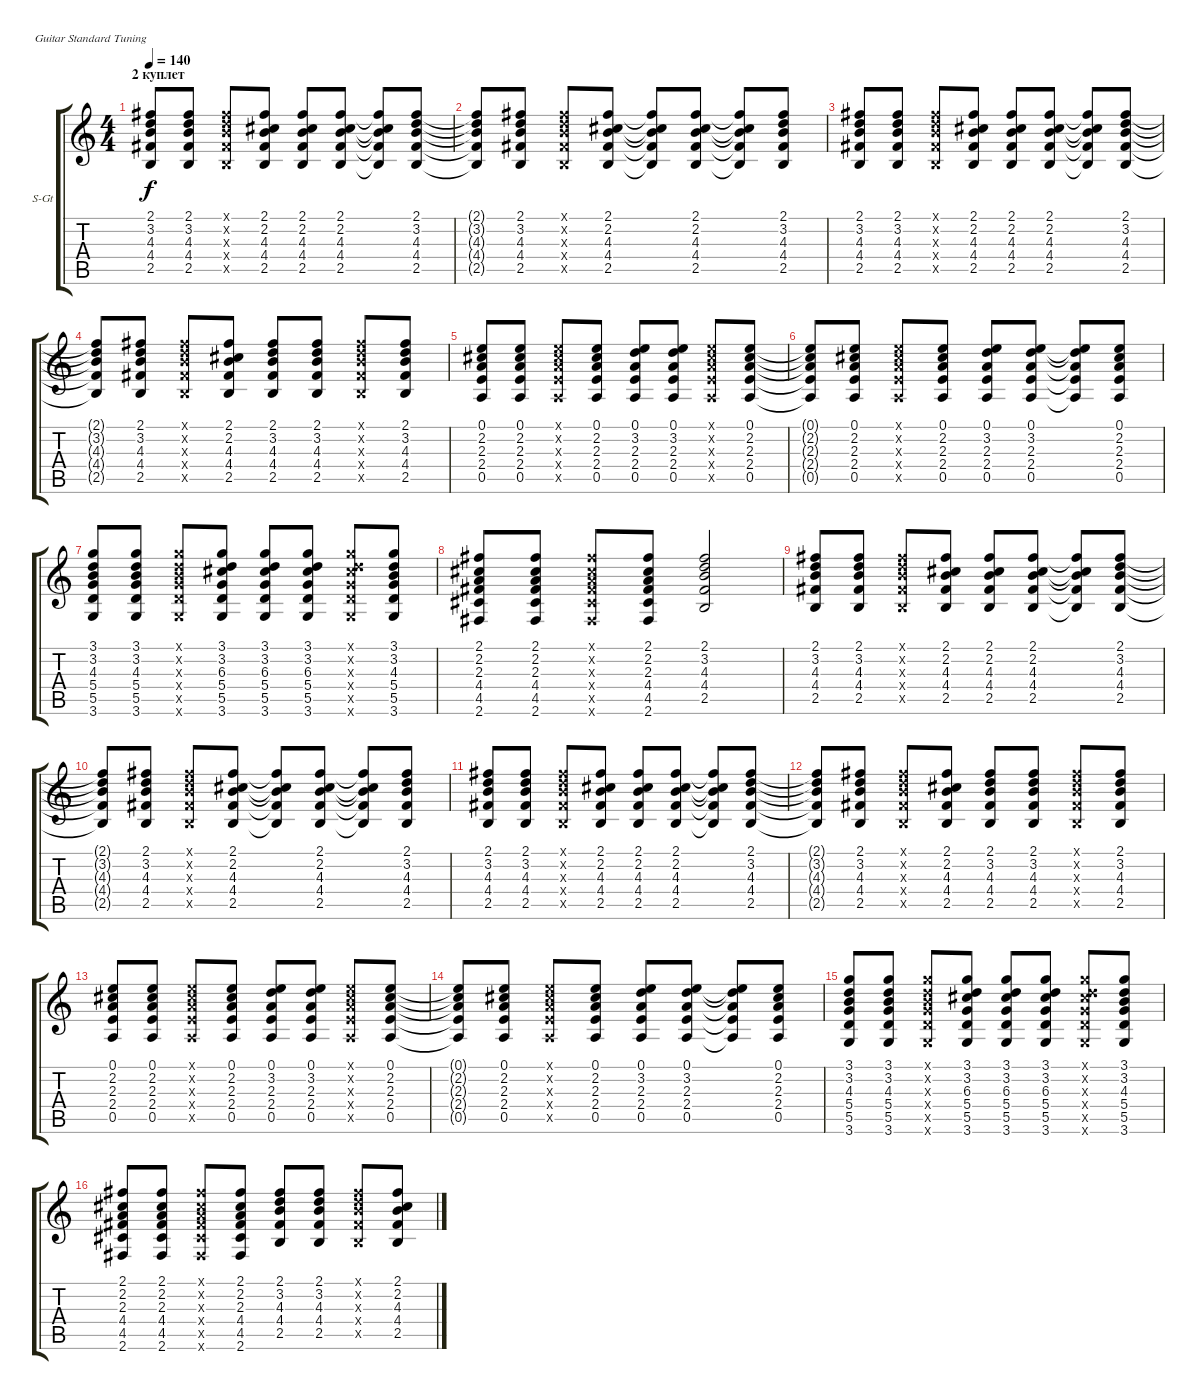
\defaultSystemsLayout 4
\bracketExtendMode groupsimilarinstruments
\firstSystemTrackNameOrientation horizontal
\otherSystemsTrackNameOrientation horizontal
\track ("Steel Guitar" "S-Gt") {instrument acousticguitarsteel}
\staff {score tabs}
\tuning (E4 B3 G3 D3 A2 E2)
\ts (4 4)
\section ("" "2 куплет")
\tempo 140
\clef g2
\ks c
(2.5 2.1 3.2 4.3 4.4).8{dy f} (2.5 2.1 3.2 4.3 4.4).8 (2.5{x} 2.1{x} 3.2{x} 4.3{x} 4.4{x}).8 (2.5 2.1 2.2 4.3 4.4).8 (2.5 2.1 2.2 4.3 4.4).8 (2.5 2.1 2.2 4.3 4.4).8 (2.5{t} 2.1{t} 2.2{t} 4.3{t} 4.4{t}).8 (2.5 2.1 3.2 4.4 4.3).8 |
(2.5{t} 2.1{t} 3.2{t} 4.3{t} 4.4{t}).8 (2.5 2.1 3.2 4.3 4.4).8 (2.5{x} 2.1{x} 3.2{x} 4.3{x} 4.4{x}).8 (2.5 2.1 2.2 4.3 4.4).8 (2.5{t} 2.1{t} 2.2{t} 4.3{t} 4.4{t}).8 (2.5 2.1 2.2 4.3 4.4).8 (2.5{t} 2.1{t} 2.2{t} 4.3{t} 4.4{t}).8 (2.5 2.1 3.2 4.4 4.3).8 |
(2.5 2.1 3.2 4.3 4.4).8 (2.5 2.1 3.2 4.3 4.4).8 (2.5{x} 2.1{x} 3.2{x} 4.3{x} 4.4{x}).8 (2.5 2.1 2.2 4.3 4.4).8 (2.5 2.1 2.2 4.3 4.4).8 (2.5 2.1 2.2 4.3 4.4).8 (2.5{t} 2.1{t} 2.2{t} 4.3{t} 4.4{t}).8 (2.5 2.1 3.2 4.4 4.3).8 |
(2.5{t} 2.1{t} 3.2{t} 4.3{t} 4.4{t}).8 (2.5 2.1 3.2 4.3 4.4).8 (2.5{x} 2.1{x} 3.2{x} 4.3{x} 4.4{x}).8 (2.5 2.1 2.2 4.3 4.4).8 (2.5 2.1 3.2 4.4 4.3).8 (2.5 2.1 3.2 4.3 4.4).8 (2.5{x} 4.4{x} 3.2{x} 4.3{x} 2.1{x}).8 (2.5 2.1 3.2 4.4 4.3).8 |
(0.5 0.1 2.2 2.3 2.4).8 (0.5 0.1 2.2 2.3 2.4).8 (0.1{x} 2.2{x} 2.3{x} 2.4{x} 0.5{x}).8 (0.5 0.1 2.2 2.3 2.4).8 (0.5 0.1 2.3 2.4 3.2).8 (0.5 0.1 3.2 2.3 2.4).8 (0.5{x} 0.1{x} 2.2{x} 2.3{x} 2.4{x}).8 (0.5 0.1 2.2 2.3 2.4).8 |
(0.5{t} 0.1{t} 2.2{t} 2.3{t} 2.4{t}).8 (0.5 0.1 2.2 2.3 2.4).8 (0.5{x} 0.1{x} 2.2{x} 2.3{x} 2.4{x}).8 (0.5 0.1 2.2 2.3 2.4).8 (0.5 0.1 3.2 2.3 2.4).8 (0.5 0.1 3.2 2.3 2.4).8 (0.5{t} 0.1{t} 3.2{t} 2.3{t} 2.4{t}).8 (0.5 0.1 2.2 2.3 2.4).8 |
(5.5 5.4 3.6 3.2 4.3 3.1).8 (3.6 3.2 4.3 5.4 5.5 3.1).8 (3.6{x} 5.5{x} 5.4{x} 3.2{x} 4.3{x} 3.1{x}).8 (5.5 3.6 5.4 6.3 3.2 3.1).8 (3.6 3.1 3.2 6.3 5.4 5.5).8 (3.6 3.1 3.2 6.3 5.4 5.5).8 (5.5{x} 3.6{x} 6.3{x} 5.4{x} 3.1{x} 3.2{x}).8 (3.6 3.1 4.3 5.4 5.5 3.2).8 |
(2.1 2.3 4.4 2.2 2.6 4.5).8 (2.6 2.1 2.2 2.3 4.4 4.5).8 (2.6{x} 2.1{x} 2.2{x} 2.3{x} 4.4{x} 4.5{x}).8 (2.6 2.1 2.2 2.3 4.4 4.5).8 (2.5 2.1 3.2 4.3 4.4).2 |
(2.5 2.1 3.2 4.3 4.4).8 (2.5 2.1 3.2 4.3 4.4).8 (2.5{x} 2.1{x} 3.2{x} 4.3{x} 4.4{x}).8 (2.5 2.1 2.2 4.3 4.4).8 (2.5 2.1 2.2 4.3 4.4).8 (2.5 2.1 2.2 4.3 4.4).8 (2.5{t} 2.1{t} 2.2{t} 4.3{t} 4.4{t}).8 (2.5 2.1 3.2 4.4 4.3).8 |
(2.5{t} 2.1{t} 3.2{t} 4.3{t} 4.4{t}).8 (2.5 2.1 3.2 4.3 4.4).8 (2.5{x} 2.1{x} 3.2{x} 4.3{x} 4.4{x}).8 (2.5 2.1 2.2 4.3 4.4).8 (2.5{t} 2.1{t} 2.2{t} 4.3{t} 4.4{t}).8 (2.5 2.1 2.2 4.3 4.4).8 (2.5{t} 2.1{t} 2.2{t} 4.3{t} 4.4{t}).8 (2.5 2.1 3.2 4.4 4.3).8 |
(2.5 2.1 3.2 4.3 4.4).8 (2.5 2.1 3.2 4.3 4.4).8 (2.5{x} 2.1{x} 3.2{x} 4.3{x} 4.4{x}).8 (2.5 2.1 2.2 4.3 4.4).8 (2.5 2.1 2.2 4.3 4.4).8 (2.5 2.1 2.2 4.3 4.4).8 (2.5{t} 2.1{t} 2.2{t} 4.3{t} 4.4{t}).8 (2.5 2.1 3.2 4.4 4.3).8 |
(2.5{t} 2.1{t} 3.2{t} 4.3{t} 4.4{t}).8 (2.5 2.1 3.2 4.3 4.4).8 (2.5{x} 2.1{x} 3.2{x} 4.3{x} 4.4{x}).8 (2.5 2.1 2.2 4.3 4.4).8 (2.5 2.1 3.2 4.4 4.3).8 (2.5 2.1 3.2 4.3 4.4).8 (2.5{x} 4.4{x} 3.2{x} 4.3{x} 2.1{x}).8 (2.5 2.1 3.2 4.4 4.3).8 |
(0.5 0.1 2.2 2.3 2.4).8 (0.5 0.1 2.2 2.3 2.4).8 (0.1{x} 2.2{x} 2.3{x} 2.4{x} 0.5{x}).8 (0.5 0.1 2.2 2.3 2.4).8 (0.5 0.1 2.3 2.4 3.2).8 (0.5 0.1 3.2 2.3 2.4).8 (0.5{x} 0.1{x} 2.2{x} 2.3{x} 2.4{x}).8 (0.5 0.1 2.2 2.3 2.4).8 |
(0.5{t} 0.1{t} 2.2{t} 2.3{t} 2.4{t}).8 (0.5 0.1 2.2 2.3 2.4).8 (0.5{x} 0.1{x} 2.2{x} 2.3{x} 2.4{x}).8 (0.5 0.1 2.2 2.3 2.4).8 (0.5 0.1 3.2 2.3 2.4).8 (0.5 0.1 3.2 2.3 2.4).8 (0.5{t} 0.1{t} 3.2{t} 2.3{t} 2.4{t}).8 (0.5 0.1 2.2 2.3 2.4).8 |
(5.5 5.4 3.6 3.2 4.3 3.1).8 (3.6 3.2 4.3 5.4 5.5 3.1).8 (3.6{x} 5.5{x} 5.4{x} 3.2{x} 4.3{x} 3.1{x}).8 (5.5 3.6 5.4 6.3 3.2 3.1).8 (3.6 3.1 3.2 6.3 5.4 5.5).8 (3.6 3.1 3.2 6.3 5.4 5.5).8 (5.5{x} 3.6{x} 6.3{x} 5.4{x} 3.1{x} 3.2{x}).8 (3.6 3.1 4.3 5.4 5.5 3.2).8 |
(2.1 2.3 4.4 2.2 2.6 4.5).8 (2.6 2.1 2.2 2.3 4.4 4.5).8 (2.6{x} 2.1{x} 2.2{x} 2.3{x} 4.4{x} 4.5{x}).8 (2.6 2.1 2.2 2.3 4.4 4.5).8 (2.5 2.1 3.2 4.4 4.3).8 (2.5 2.1 3.2 4.3 4.4).8 (2.5{x} 4.4{x} 3.2{x} 4.3{x} 2.1{x}).8 (2.5 2.1 2.2 4.4 4.3).8
